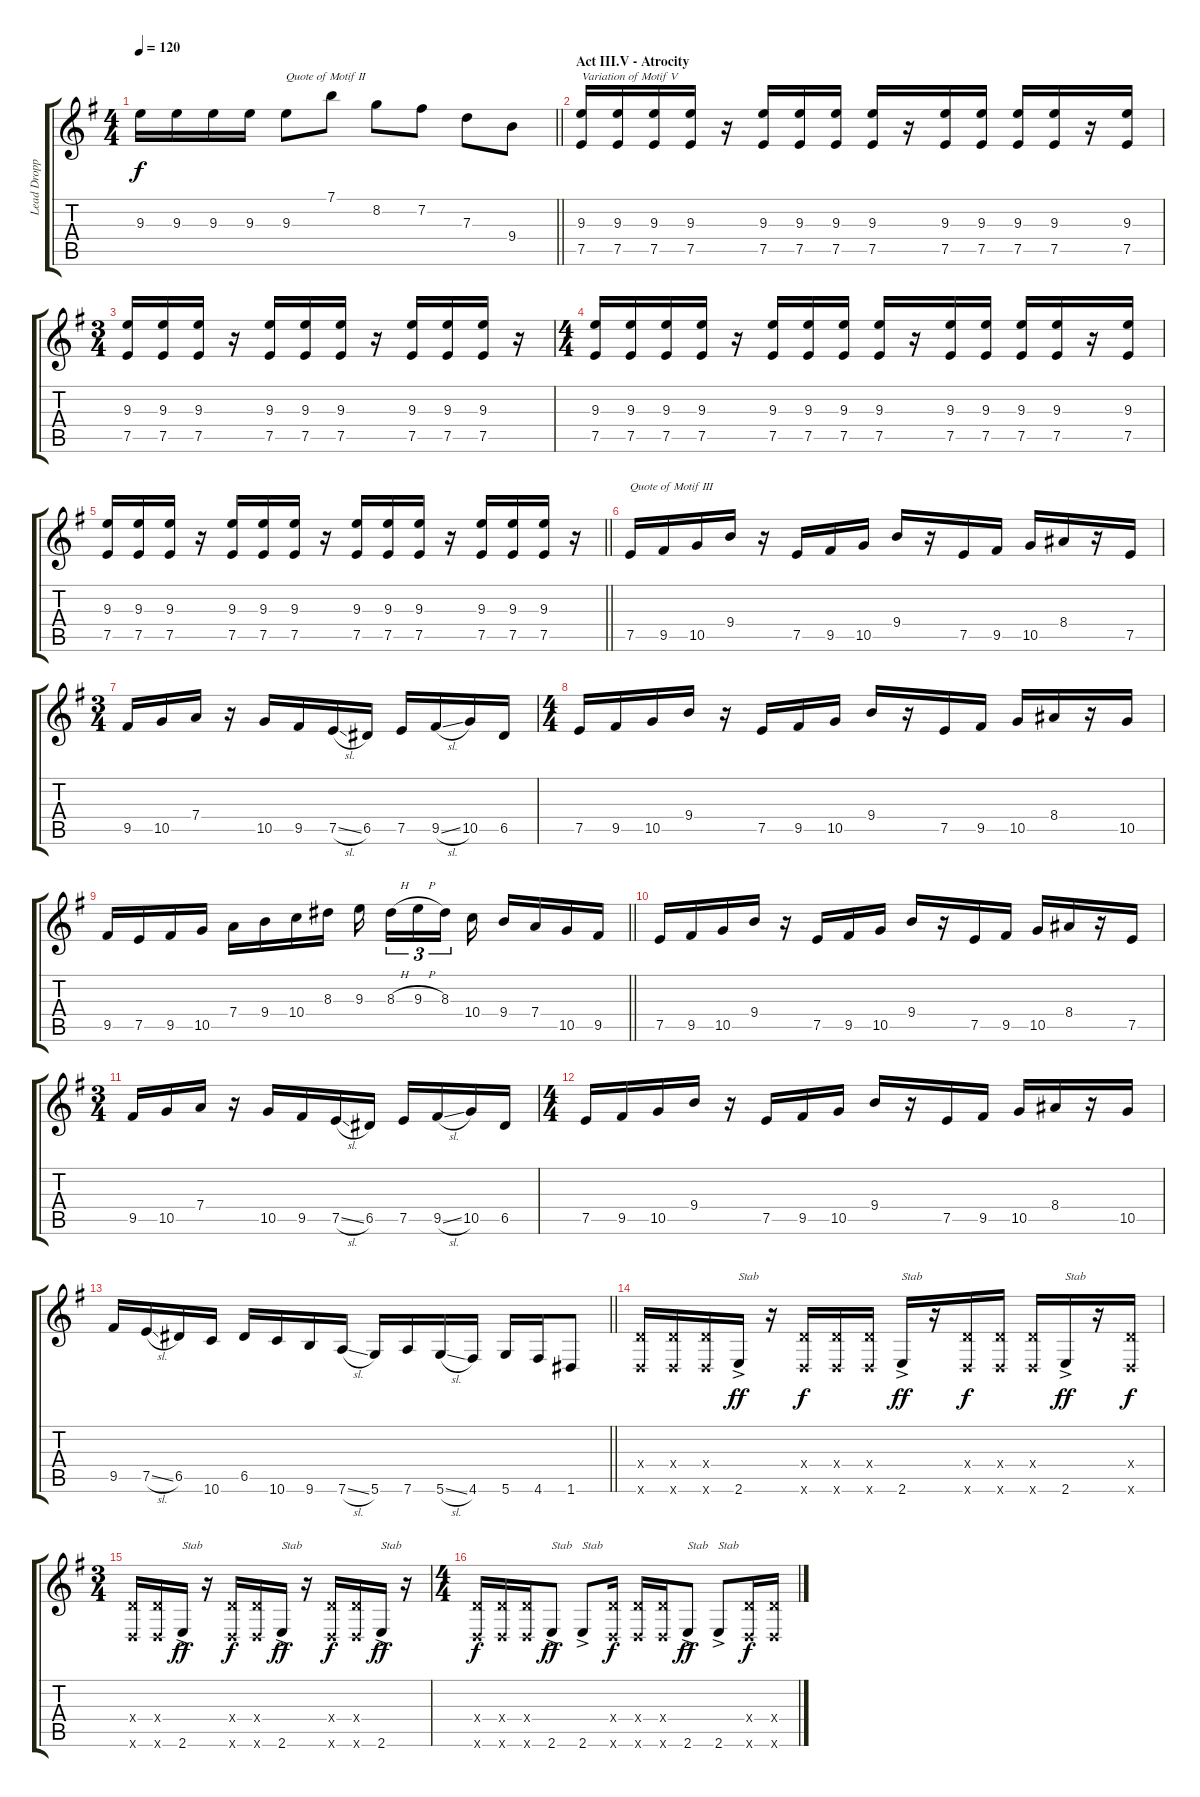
\track ("Lead Dropped D " "Lead Dropp") {instrument distortionguitar}
\staff {score tabs}
\tuning (E4 B3 G3 D3 A2 D2) {hide}
\ts (4 4)
\tempo 120
\clef g2
\barLineRight lightlight
\ks eminor
9.3.16{dy f} 9.3.16 9.3.16 9.3.16 9.3.8{txt "Quote of Motif II"} 7.1.8 8.2.8 7.2.8 7.3.8 9.4.8 |
\section ("" "Act III.V - Atrocity")
(9.3 7.5).16{txt "Variation of Motif V"} (9.3 7.5).16 (9.3 7.5).16 (9.3 7.5).16 r.16 (9.3 7.5).16 (9.3 7.5).16 (9.3 7.5).16 (9.3 7.5).16 r.16 (9.3 7.5).16 (9.3 7.5).16 (9.3 7.5).16 (9.3 7.5).16 r.16 (9.3 7.5).16 |
\ts (3 4)
(9.3 7.5).16 (9.3 7.5).16 (9.3 7.5).16 r.16 (9.3 7.5).16 (9.3 7.5).16 (9.3 7.5).16 r.16 (9.3 7.5).16 (9.3 7.5).16 (9.3 7.5).16 r.16 |
\ts (4 4)
(9.3 7.5).16 (9.3 7.5).16 (9.3 7.5).16 (9.3 7.5).16 r.16 (9.3 7.5).16 (9.3 7.5).16 (9.3 7.5).16 (9.3 7.5).16 r.16 (9.3 7.5).16 (9.3 7.5).16 (9.3 7.5).16 (9.3 7.5).16 r.16 (9.3 7.5).16 |
\barLineRight lightlight
(9.3 7.5).16 (9.3 7.5).16 (9.3 7.5).16 r.16 (9.3 7.5).16 (9.3 7.5).16 (9.3 7.5).16 r.16 (9.3 7.5).16 (9.3 7.5).16 (9.3 7.5).16 r.16 (9.3 7.5).16 (9.3 7.5).16 (9.3 7.5).16 r.16 |
7.5.16{txt "Quote of Motif III"} 9.5.16 10.5.16 9.4.16 r.16 7.5.16 9.5.16 10.5.16 9.4.16 r.16 7.5.16 9.5.16 10.5.16 8.4.16 r.16 7.5.16 |
\ts (3 4)
9.5.16 10.5.16 7.4.16 r.16 10.5.16 9.5.16 7.5{sl}.16 6.5.16 7.5.16 9.5{sl}.16 10.5.16 6.5.16 |
\ts (4 4)
7.5.16 9.5.16 10.5.16 9.4.16 r.16 7.5.16 9.5.16 10.5.16 9.4.16 r.16 7.5.16 9.5.16 10.5.16 8.4.16 r.16 10.5.16 |
\barLineRight lightlight
9.5.16 7.5.16 9.5.16 10.5.16 7.4.16 9.4.16 10.4.16 8.3.16 9.3.16{beam splitsecondary} 8.3{h}.16{tu (3 2)} 9.3{h}.16{tu (3 2)} 8.3.16{tu (3 2) beam splitsecondary} 10.4.16 9.4.16 7.4.16 10.5.16 9.5.16 |
7.5.16 9.5.16 10.5.16 9.4.16 r.16 7.5.16 9.5.16 10.5.16 9.4.16 r.16 7.5.16 9.5.16 10.5.16 8.4.16 r.16 7.5.16 |
\ts (3 4)
9.5.16 10.5.16 7.4.16 r.16 10.5.16 9.5.16 7.5{sl}.16 6.5.16 7.5.16 9.5{sl}.16 10.5.16 6.5.16 |
\ts (4 4)
7.5.16 9.5.16 10.5.16 9.4.16 r.16 7.5.16 9.5.16 10.5.16 9.4.16 r.16 7.5.16 9.5.16 10.5.16 8.4.16 r.16 10.5.16 |
\barLineRight lightlight
9.5.16 7.5{sl}.16 6.5.16 10.6.16 6.5.16 10.6.16 9.6.16 7.6{sl}.16 5.6.16 7.6.16 5.6{sl}.16 4.6.16 5.6.16 4.6.16 1.6.8 |
\section ("" "")
(0.4{x} 0.6{x}).16 (0.4{x} 0.6{x}).16 (0.4{x} 0.6{x}).16 2.6{ac}.16{txt "Stab" dy ff} r.16 (0.4{x} 0.6{x}).16{dy f} (0.4{x} 0.6{x}).16 (0.4{x} 0.6{x}).16 2.6{ac}.16{txt "Stab" dy ff} r.16 (0.4{x} 0.6{x}).16{dy f} (0.4{x} 0.6{x}).16 (0.4{x} 0.6{x}).16 2.6{ac}.16{txt "Stab" dy ff} r.16 (0.4{x} 0.6{x}).16{dy f} |
\ts (3 4)
(0.4{x} 0.6{x}).16 (0.4{x} 0.6{x}).16 2.6{ac}.16{txt "Stab" dy ff} r.16 (0.4{x} 0.6{x}).16{dy f} (0.4{x} 0.6{x}).16 2.6{ac}.16{txt "Stab" dy ff} r.16 (0.4{x} 0.6{x}).16{dy f} (0.4{x} 0.6{x}).16 2.6{ac}.16{txt "Stab" dy ff} r.16 |
\ts (4 4)
(0.4{x} 0.6{x}).16{dy f} (0.4{x} 0.6{x}).16 (0.4{x} 0.6{x}).16 2.6{ac}.8{txt "Stab" dy ff} 2.6{ac}.8{txt "Stab"} (0.4{x} 0.6{x}).16{dy f} (0.4{x} 0.6{x}).16 (0.4{x} 0.6{x}).16 2.6{ac}.8{txt "Stab" dy ff} 2.6{ac}.8{txt "Stab"} (0.4{x} 0.6{x}).16{dy f} (0.4{x} 0.6{x}).16
